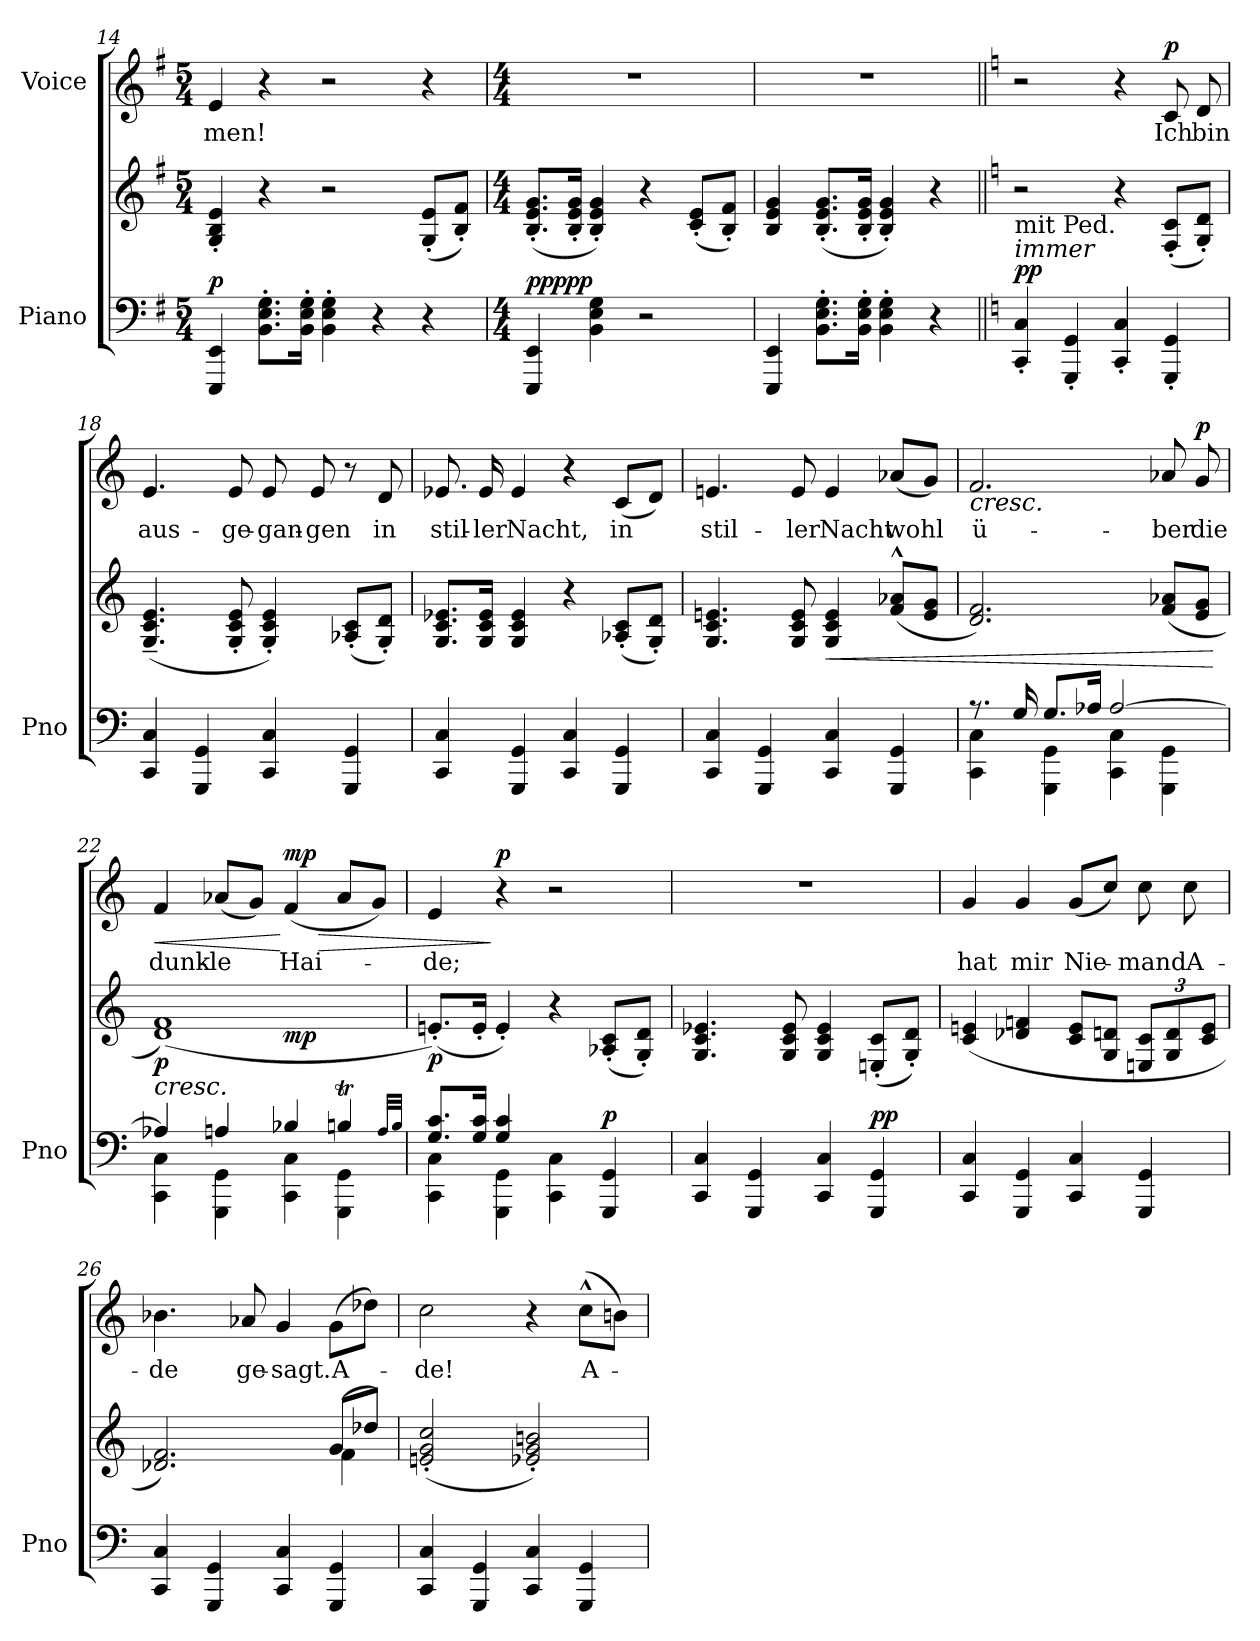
**kern	**kern	**dynam	**kern	**text	**dynam
*part2	*part2	*part2	*part1	*part1	*part1
*staff3	*staff2	*staff2/3	*staff1	*staff1	*staff1
*I"Piano	*	*	*I"Voice	*	*
*I'Pno	*	*	*	*	*
!!LO:LB:g=z
*clefF4	*clefG2	*	*clefG2	*	*
*k[f#]	*k[f#]	*	*k[f#]	*	*
*M5/4	*M5/4	*	*M5/4	*	*
=14	=14	=14	=14	=14	=14
!	!	!LO:DY:a=2	!	!LO:LY:b	!
4EEE/ 4EE/	4G/' 4B/' 4e/'	p	4e/	-men!	.
8.BB\' 8.E\' 8.G\'L	4r	.	4r	.	.
16BB\' 16E\' 16G\'Jk	.	.	.	.	.
4BB\' 4E\' 4G\'	2r	.	2r	.	.
4r	.	.	.	.	.
4r	(8G/' 8e/'L	.	4r	.	.
.	8B/' 8f#/'J)	.	.	.	.
=15	=15	=15	=15	=15	=15
*M4/4	*M4/4	*	*M4/4	*	*
!	!	!LO:DY:a=2	!	!	!
!	!	!LO:DY:n=1:a	!	!	!
4EEE/ 4EE/	(8.B/' 8.e/' 8.g/'L	ppp pp	1r	.	.
.	16B/' 16e/' 16g/'Jk	.	.	.	.
4BB\ 4E\ 4G\	4B/' 4e/' 4g/')	.	.	.	.
2r	4r	.	.	.	.
.	(8c/' 8e/'L	.	.	.	.
.	8B/' 8f#/'J)	.	.	.	.
=16	=16	=16	=16	=16	=16
4EEE/ 4EE/	4B/ 4e/ 4g/	.	1r	.	.
8.BB\' 8.E\' 8.G\'L	(8.B/' 8.e/' 8.g/'L	.	.	.	.
16BB\' 16E\' 16G\'Jk	16B/' 16e/' 16g/'Jk	.	.	.	.
4BB\' 4E\' 4G\'	4B/' 4e/' 4g/')	.	.	.	.
4r	4r	.	.	.	.
=17||	=17||	=17||	=17||	=17||	=17||
*k[]	*k[]	*	*k[]	*	*
!LO:TX:a:i:t=immer	!	!	!	!	!
!LO:TX:a:t=mit Ped.	!	!	!	!	!
!	!	!LO:DY:a=2	!	!	!
4CC/' 4C/'	2r	pp	2r	.	.
4GGG/' 4GG/'	.	.	.	.	.
4CC/' 4C/'	4r	.	4r	.	.
!	!	!	!	!LO:LY:b	!LO:DY:a
4GGG/' 4GG/'	(8F/' 8c/'L	.	8c/	Ich	p
!	!	!	!	!LO:LY:b	!
.	8G/' 8d/'J)	.	8d/	bin	.
=18	=18	=18	=18	=18	=18
!	!	!	!	!LO:LY:b	!
4CC/ 4C/	(4.G/~ 4.c/~ 4.e/~	.	4.e/	aus-	.
4GGG/ 4GG/	.	.	.	.	.
!	!	!	!	!LO:LY:b	!
.	8G/' 8c/' 8e/'	.	8e/	-ge-	.
!	!	!	!	!LO:LY:b	!
4CC/ 4C/	4G/' 4c/' 4e/')	.	8e/	-gan-	.
!	!	!	!	!LO:LY:b	!
.	.	.	8e/	-gen	.
4GGG/ 4GG/	(8A-X/' 8c/'L	.	8r	.	.
!	!	!	!	!LO:LY:b	!
.	8G/' 8d/'J)	.	8d/	in	.
!!LO:LB:g=z
=19	=19	=19	=19	=19	=19
!	!	!	!	!LO:LY:b	!
4CC/ 4C/	8.G/ 8.c/ 8.e-X/L	.	8.e-X/	stil-	.
!	!	!	!	!LO:LY:b	!
.	16G/ 16c/ 16e-/Jk	.	16e-/	-ler	.
!	!	!	!	!LO:LY:b	!
4GGG/ 4GG/	4G/ 4c/ 4e-/	.	4e-/	Nacht,	.
4CC/ 4C/	4r	.	4r	.	.
!	!	!LO:DY:a=2	!	!LO:LY:b	!LO:DY:a
4GGG/ 4GG/	(8A-X/' 8c/'L	other-dynamics	(8c/L	in	other-dynamics
.	8G/' 8d/'J)	.	8d/J)	.	.
=20	=20	=20	=20	=20	=20
!	!	!	!	!LO:LY:b	!
4CC/ 4C/	4.G/ 4.c/ 4.en/	.	4.en/	stil-	.
4GGG/ 4GG/	.	.	.	.	.
!	!	!	!	!LO:LY:b	!
.	8G/ 8c/ 8e/	.	8e/	-ler	.
!	!	!LO:HP:b	!	!LO:LY:b	!
4CC/ 4C/	4G/ 4c/ 4e/	<	4e/	Nacht	.
!	!	!	!	!LO:LY:b	!
4GGG/ 4GG/	(8f/^^ 8a-X/^^L	.	(8a-X/L	wohl	.
.	8e/ 8g/J	.	8g/J)	.	.
=21	=21	=21	=21	=21	=21
*^	*	*	*	*	*
!	!	!	!	!	!LO:LY:b	!LO:HP:b
8.r	4CC\ 4C\	2.d/ 2.f/)	.	2.f/	ü-	<
16G/	.	.	.	.	.	.
8.G/L	4GGG\ 4GG\	.	.	.	.	.
16A-X/Jk	.	.	.	.	.	.
[2A-/	4CC\ 4C\	.	.	.	.	.
!	!	!	!	!	!LO:LY:b	!
.	4GGG\ 4GG\	(8f/ 8a-X/L	.	8a-X/	-ber	.
!	!	!	!	!	!LO:LY:b	!LO:DY:a
.	.	8e/ 8g/J	.	8g/	die	p
*v	*v	*	*	*	*	*
.	.	[	.	.	[
=22	=22	=22	=22	=22	=22
*^	*	*	*	*	*
!	!	!	!LO:HP:b	!	!LO:LY:b	!LO:HP:b
*	*	*^	*	*	*	*
!	!	!	!	!LO:DY:n=1:b	!	!	!
4A-X/]	4CC\ 4C\	(>1d 1f)	2rffyy	< p	4f/	dunk-	<
!	!	!	!	!	!	!LO:LY:b	!
4An/	4GGG\ 4GG\	.	.	.	(8a-X/L	-le	.
.	.	.	.	.	8g/J)	.	.
!	!	!	!	!LO:DY:n=2:b	!	!LO:LY:b	!LO:HP:n=1:b
!	!	!	!	!	!	!	!LO:DY:n=1:a
4B-X/	4CC\ 4C\	.	2rffyy	mp	(4f/	Hai-	[ > mp
4Bnt/	4GGG\ 4GG\	.	.	.	8a-/L	.	.
.	.	.	.	.	8g/J)	.	.
*v	*v	*	*	*	*	*	*
*	*v	*v	*	*	*	*
32qA/LLL	.	.	.	.	.
32qB/JJJ	.	.	.	.	.
.	.	[	.	.	.
=23	=23	=23	=23	=23	=23
*^	*	*	*	*	*
!	!	!	!LO:DY:b	!	!LO:LY:b	!
8.G/ 8.c/L	4CC\ 4C\	(>8.en'/L)	p	4e/	-de;	.
16G/ 16c/Jk	.	16e'/Jk	.	.	.	.
!	!	!	!	!	!	!LO:DY:n=1:a
4G/ 4c/	4GGG\ 4GG\	4e'/)	.	4r	.	] p
2ryy	4CC\ 4C\	4r	.	2r	.	.
!	!	!	!LO:DY:a=2	!	!	!
.	4GGG/ 4GG/	(8A-X/' 8c/'L	p	.	.	.
.	.	8G/' 8d/'J)	.	.	.	.
*v	*v	*	*	*	*	*
!!LO:LB:g=z
=24	=24	=24	=24	=24	=24
4CC/ 4C/	4.G/ 4.c/ 4.e-X/	.	1r	.	.
4GGG/ 4GG/	.	.	.	.	.
.	8G/ 8c/ 8e-/	.	.	.	.
4CC/ 4C/	4G/ 4c/ 4e-/	.	.	.	.
!	!	!LO:DY:a=2	!	!	!
4GGG/ 4GG/	(8En/' 8c/'L	pp	.	.	.
.	8G/' 8d/'J)	.	.	.	.
=25	=25	=25	=25	=25	=25
!	!	!	!	!LO:LY:b	!
4CC/ 4C/	(4c/ 4en/	.	4g/	hat	.
!	!	!	!	!LO:LY:b	!
4GGG/ 4GG/	4d-X/ 4fn/	.	4g/	mir	.
!	!	!	!	!LO:LY:b	!
4CC/ 4C/	8c/ 8e/L	.	(8g/L	Nie-	.
.	8G/ 8dn/J	.	8cc/J)	.	.
*	*Xbrackettup	*	*	*	*
!	!	!	!	!LO:LY:b	!
4GGG/ 4GG/	12En/ 12c/L	.	8cc\	-mand	.
.	12G/ 12d/	.	.	.	.
!	!	!	!	!LO:LY:b	!
.	.	.	8cc\	A-	.
.	12c/ 12e/J	.	.	.	.
=26	=26	=26	=26	=26	=26
*	*^	*	*	*	*
!	!	!	!	!	!LO:LY:b	!
4CC/ 4C/	2.d-X/ 2.f/)	2.rffyy	.	4.b-X\	-de	.
4GGG/ 4GG/	.	.	.	.	.	.
!	!	!	!	!	!LO:LY:b	!
.	.	.	.	8a-X/	ge-	.
!	!	!	!	!	!LO:LY:b	!
4CC/ 4C/	.	.	.	4g/	-sagt.	.
!	!	!	!	!	!LO:LY:b	!
4GGG/ 4GG/	(>8g/L	4f\	.	(8g\L	A-	.
.	8dd-X/J)	.	.	8dd-X\J)	.	.
*	*v	*v	*	*	*	*
=27	=27	=27	=27	=27	=27
!	!	!	!	!LO:LY:b	!
4CC/ 4C/	(2en/' 2g/' 2cc/'	.	2cc\	-de!	.
4GGG/ 4GG/	.	.	.	.	.
4CC/ 4C/	2e-X/' 2g/' 2bn/')	.	4r	.	.
!	!	!	!	!LO:LY:b	!
4GGG/ 4GG/	.	.	(8cc^^\L	A-	.
.	.	.	8bn\J)	.	.
=	=	=	=	=	=
*-	*-	*-	*-	*-	*-
